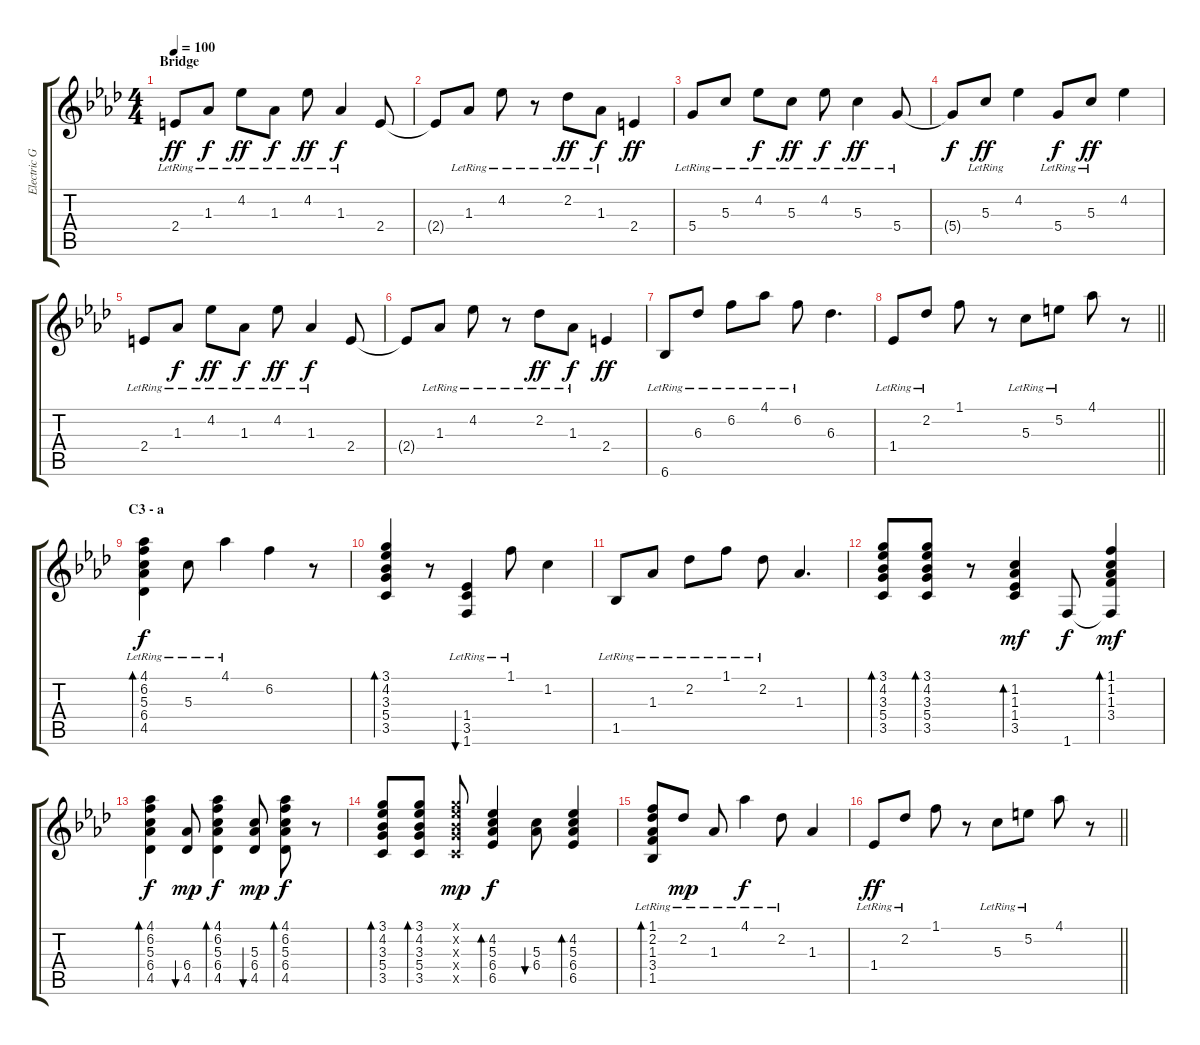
\track ("Electric Guitar" "Electric G") {instrument acousticguitarsteel}
\staff {score tabs}
\tuning (E4 B3 G3 D3 A2 E2) {hide}
\ts (4 4)
\section ("" "Bridge")
\tempo 100
\clef g2
\ks ab
2.4{lr}.8{dy ff} 1.3{lr}.8{dy f} 4.2{lr}.8{dy ff} 1.3{lr}.8{dy f} 4.2{lr}.8{dy ff} 1.3{lr}.4{dy f} 2.4.8 |
2.4{t}.8 1.3{lr}.8 4.2{lr}.8 r.8 2.2{lr}.8{dy ff} 1.3{lr}.8{dy f} 2.4.4{dy ff} |
5.4{lr}.8 5.3{lr}.8 4.2{lr}.8{dy f} 5.3{lr}.8{dy ff} 4.2{lr}.8{dy f} 5.3{lr}.4{dy ff} 5.4{lr}.8 |
5.4{t}.8{dy f} 5.3{lr}.8{dy ff} 4.2.4 5.4{lr}.8{dy f} 5.3{lr}.8{dy ff} 4.2.4 |
2.4{lr}.8 1.3{lr}.8{dy f} 4.2{lr}.8{dy ff} 1.3{lr}.8{dy f} 4.2{lr}.8{dy ff} 1.3{lr}.4{dy f} 2.4.8 |
2.4{t}.8 1.3{lr}.8 4.2{lr}.8 r.8 2.2{lr}.8{dy ff} 1.3{lr}.8{dy f} 2.4.4{dy ff} |
6.6{lr}.8 6.3{lr}.8 6.2{lr}.8 4.1{lr}.8 6.2{lr}.8 6.3.4{d} |
\barLineRight lightlight
1.4{lr}.8 2.2{lr}.8 1.1.8 r.8 5.3{lr}.8 5.2{lr}.8 4.1.8 r.8 |
\section ("" "C3 - a")
(4.1{lr} 6.2{lr} 5.3{lr} 6.4{lr} 4.5{lr}).4{bd 60 dy f} 5.3{lr}.8 4.1{lr}.4 6.2.4 r.8 |
(3.1 4.2 3.3 5.4 3.5).4{bd 60} r.8 (1.4{lr} 3.5{lr} 1.6{lr}).4{bu 30} 1.1{lr}.8 1.2.4 |
1.5{lr}.8 1.3{lr}.8 2.2{lr}.8 1.1{lr}.8 2.2{lr}.8 1.3.4{d} |
(3.1 4.2 3.3 5.4 3.5).8{bd 60} (3.1 4.2 3.3 5.4 3.5).8{bd 60} r.8 (1.2 1.3 1.4 3.5).4{bd 60 dy mf} 1.6.8{dy f} (1.1 1.2 1.3 3.4 1.6{t}).4{bd 30 dy mf} |
(4.1 6.2 5.3 6.4 4.5).4{bd 60 dy f} (6.4 4.5).8{bu 60 dy mp} (4.1 6.2 5.3 6.4 4.5).4{bd 60 dy f} (5.3 6.4 4.5).8{bu 60 dy mp} (4.1 6.2 5.3 6.4 4.5).8{bd 60 dy f} r.8 |
(3.1 4.2 3.3 5.4 3.5).8{bd 60} (3.1 4.2 3.3 5.4 3.5).8{bd 60} (3.1{x} 4.2{x} 3.3{x} 5.4{x} 3.5{x}).8{dy mp} (4.2 5.3 6.4 6.5).4{bd 60 dy f} (5.3 6.4).8{bu 60} (4.2 5.3 6.4 6.5).4{bd 30} |
(1.1{lr} 2.2{lr} 1.3{lr} 3.4{lr} 1.5{lr}).8{bd 60} 2.2{lr}.8{dy mp} 1.3{lr}.8 4.1{lr}.4{dy f} 2.2{lr}.8 1.3.4 |
\barLineRight lightlight
1.4{lr}.8{dy ff} 2.2{lr}.8 1.1.8 r.8 5.3{lr}.8 5.2{lr}.8 4.1.8 r.8
